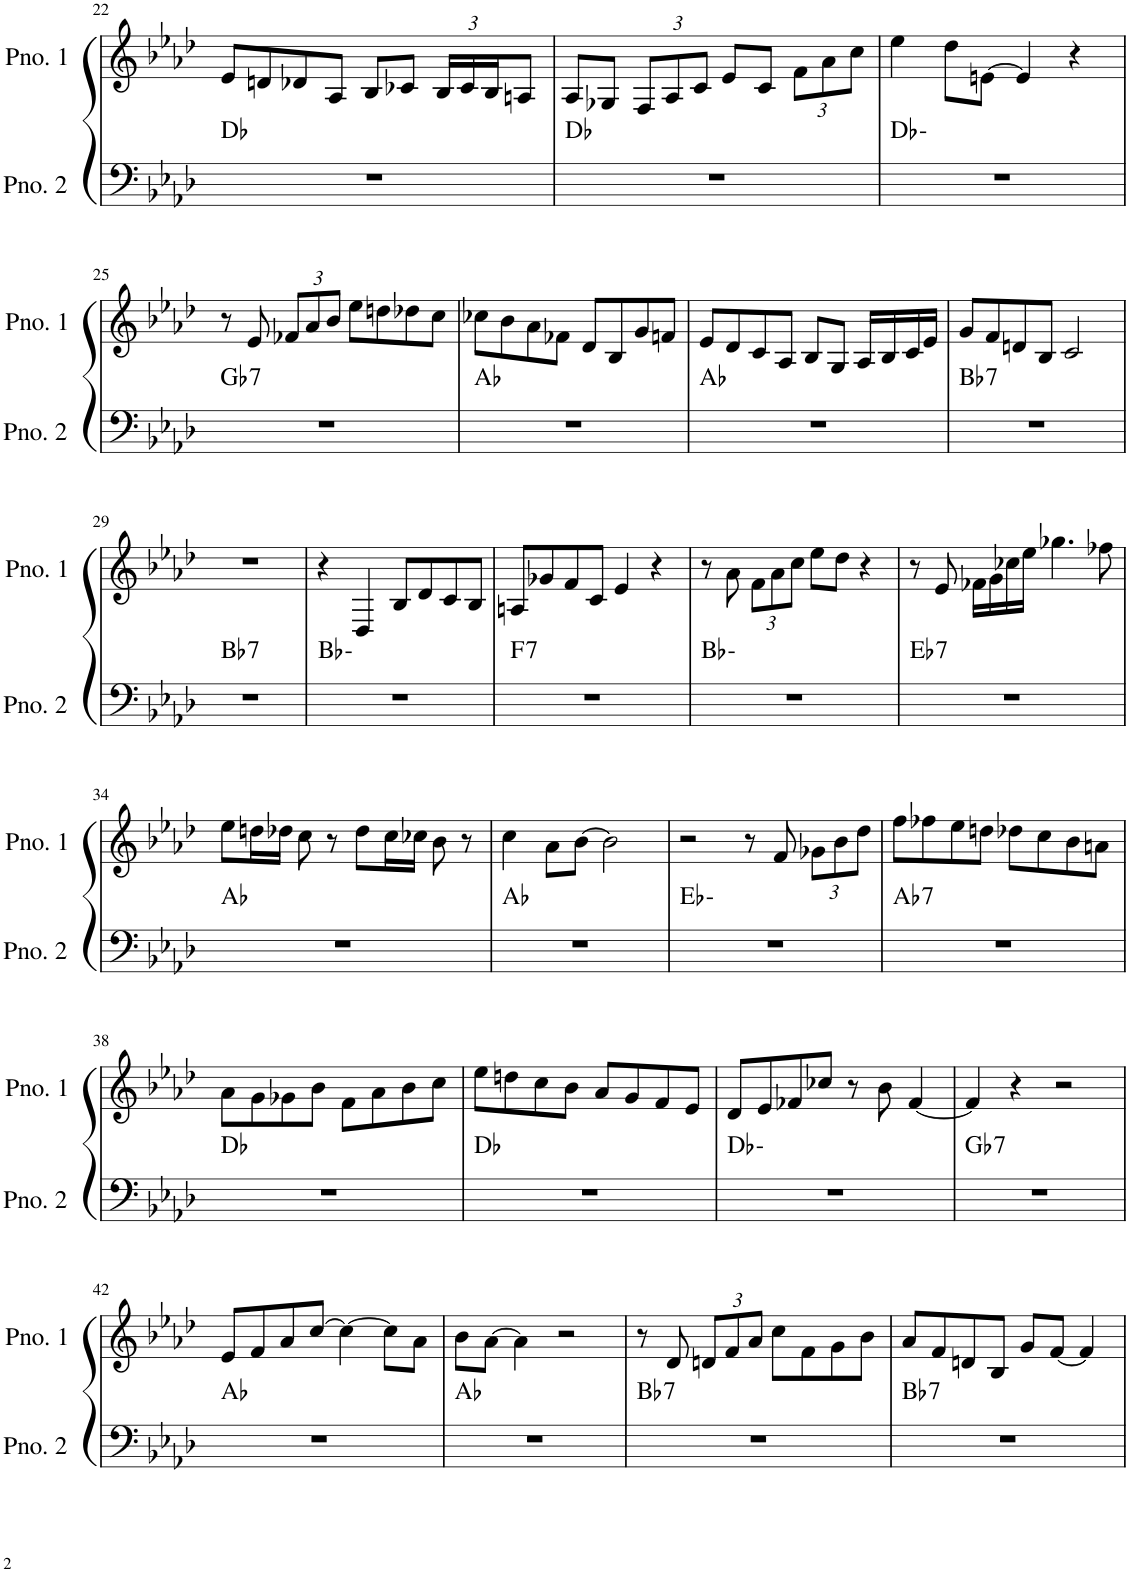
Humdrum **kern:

**kern	**harte	**kern
*part2	*part2	*part1
*staff2	*	*staff1
*I"ピアノ 2	*	*I"ピアノ 1
!!LO:PB:g=z
*clefF4	*	*clefG2
*k[b-e-a-d-]	*	*k[b-e-a-d-]
*M4/4	*	*M4/4
=22	=22	=22
1r	Db:maj	8e-/L
.	.	8dn/
.	.	8d-X/
.	.	8A-/J
.	.	8B-/L
.	.	8c-X/J
*	*	*Xbrackettup
.	.	24B-/LL
.	.	24c-/
.	.	24B-/J
.	.	8An/J
=23	=23	=23
1r	Db:maj	8A-/L
.	.	8G-X/J
.	.	12F/L
.	.	12A-/
.	.	12c/J
.	.	8e-/L
.	.	8c/J
.	.	12f\L
.	.	12a-\
.	.	12cc\J
=24	=24	=24
1r	Db:min	4ee-\
.	.	8dd-\L
.	.	[8en\J
.	.	4e/]
.	.	4r
!!LO:LB:g=z
=25	=25	=25
!	!LO:H:kt=7	!
1r	Gb:7	8r
.	.	8e-/
.	.	12f-X/L
.	.	12a-/
.	.	12b-/J
.	.	8ee-\L
.	.	8ddn\
.	.	8dd-X\
.	.	8cc\J
=26	=26	=26
1r	Ab:maj	8cc-X\L
.	.	8b-\
.	.	8a-\
.	.	8f-X\J
.	.	8d-/L
.	.	8B-/
.	.	8g/
.	.	8fn/J
=27	=27	=27
1r	Ab:maj	8e-/L
.	.	8d-/
.	.	8c/
.	.	8A-/J
.	.	8B-/L
.	.	8G/J
.	.	16A-/LL
.	.	16B-/
.	.	16c/
.	.	16e-/JJ
=28	=28	=28
!	!LO:H:kt=7	!
1r	Bb:7	8g/L
.	.	8f/
.	.	8dn/
.	.	8B-/J
.	.	2c/
!!LO:LB:g=z
=29	=29	=29
!	!LO:H:kt=7	!
1r	Bb:7	1r
=30	=30	=30
1r	Bb:min	4r
.	.	4D-/
.	.	8B-/L
.	.	8d-/
.	.	8c/
.	.	8B-/J
=31	=31	=31
!	!LO:H:kt=7	!
1r	F:7	8An/L
.	.	8g-X/
.	.	8f/
.	.	8c/J
.	.	4e-/
.	.	4r
=32	=32	=32
1r	Bb:min	8r
.	.	8a-\
.	.	12f\L
.	.	12a-\
.	.	12cc\J
.	.	8ee-\L
.	.	8dd-\J
.	.	4r
=33	=33	=33
!	!LO:H:kt=7	!
1r	Eb:7	8r
.	.	8e-/
.	.	16f-X\LL
.	.	16g\
.	.	16cc-X\
.	.	16ee-\JJ
.	.	4.gg-X\
.	.	8ff-X\
!!LO:LB:g=z
=34	=34	=34
1r	Ab:maj	8ee-\L
.	.	16ddn\L
.	.	16dd-X\JJ
.	.	8cc\
.	.	8r
.	.	8dd-\L
.	.	16cc\L
.	.	16cc-X\JJ
.	.	8b-\
.	.	8r
=35	=35	=35
1r	Ab:maj	4cc\
.	.	8a-\L
.	.	[8b-\J
.	.	2b-\]
=36	=36	=36
1r	Eb:min	2r
.	.	8r
.	.	8f/
.	.	12g-X\L
.	.	12b-\
.	.	12dd-\J
=37	=37	=37
!	!LO:H:kt=7	!
1r	Ab:7	8ff\L
.	.	8ff-X\
.	.	8ee-\
.	.	8ddn\J
.	.	8dd-X\L
.	.	8cc\
.	.	8b-\
.	.	8an\J
!!LO:LB:g=z
=38	=38	=38
1r	Db:maj	8a-\L
.	.	8g\
.	.	8g-X\
.	.	8b-\J
.	.	8f\L
.	.	8a-\
.	.	8b-\
.	.	8cc\J
=39	=39	=39
1r	Db:maj	8ee-\L
.	.	8ddn\
.	.	8cc\
.	.	8b-\J
.	.	8a-/L
.	.	8g/
.	.	8f/
.	.	8e-/J
=40	=40	=40
1r	Db:min	8d-/L
.	.	8e-/
.	.	8f-X/
.	.	8cc-X/J
.	.	8r
.	.	8b-\
.	.	[4f-/
=41	=41	=41
!	!LO:H:kt=7	!
1r	Gb:7	4f-/]
.	.	4r
.	.	2r
!!LO:LB:g=z
=42	=42	=42
1r	Ab:maj	8e-/L
.	.	8f/
.	.	8a-/
.	.	[8cc/J
.	.	4cc\_
.	.	8cc\L]
.	.	8a-\J
=43	=43	=43
1r	Ab:maj	8b-\L
.	.	[8a-\J
.	.	4a-\]
.	.	2r
=44	=44	=44
!	!LO:H:kt=7	!
1r	Bb:7	8r
.	.	8d-/
.	.	12dn/L
.	.	12f/
.	.	12a-/J
.	.	8cc\L
.	.	8f\
.	.	8g\
.	.	8b-\J
=45	=45	=45
!	!LO:H:kt=7	!
1r	Bb:7	8a-/L
.	.	8f/
.	.	8dn/
.	.	8B-/J
.	.	8g/L
.	.	[8f/J
.	.	4f/]
=	=	=
*-	*-	*-
